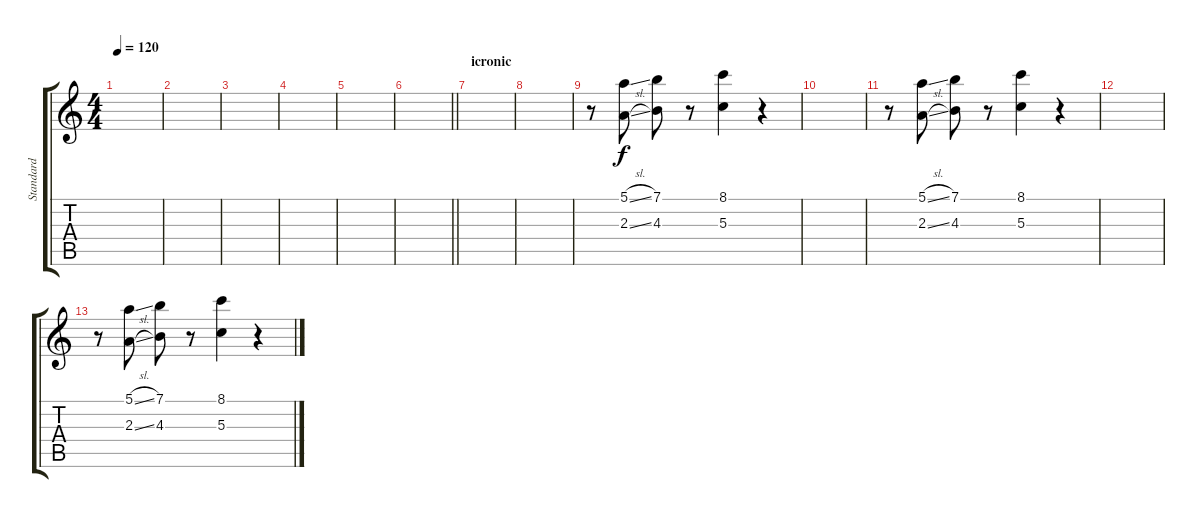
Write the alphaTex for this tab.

\track ("Standard" "Standard") {instrument distortionguitar}
\staff {score tabs}
\tuning (E4 B3 G3 D3 A2 E2) {hide}
\ts (4 4)
\tempo 120
\clef g2
\ks c
|
|
|
|
|
\barLineRight lightlight
|
\section ("" "icronic")
|
|
r.8 (5.1{sl} 2.3{sl}).8 (7.1 4.3).8 r.8 (8.1 5.3).4 r.4 |
|
r.8 (5.1{sl} 2.3{sl}).8 (7.1 4.3).8 r.8 (8.1 5.3).4 r.4 |
|
r.8 (5.1{sl} 2.3{sl}).8 (7.1 4.3).8 r.8 (8.1 5.3).4 r.4
